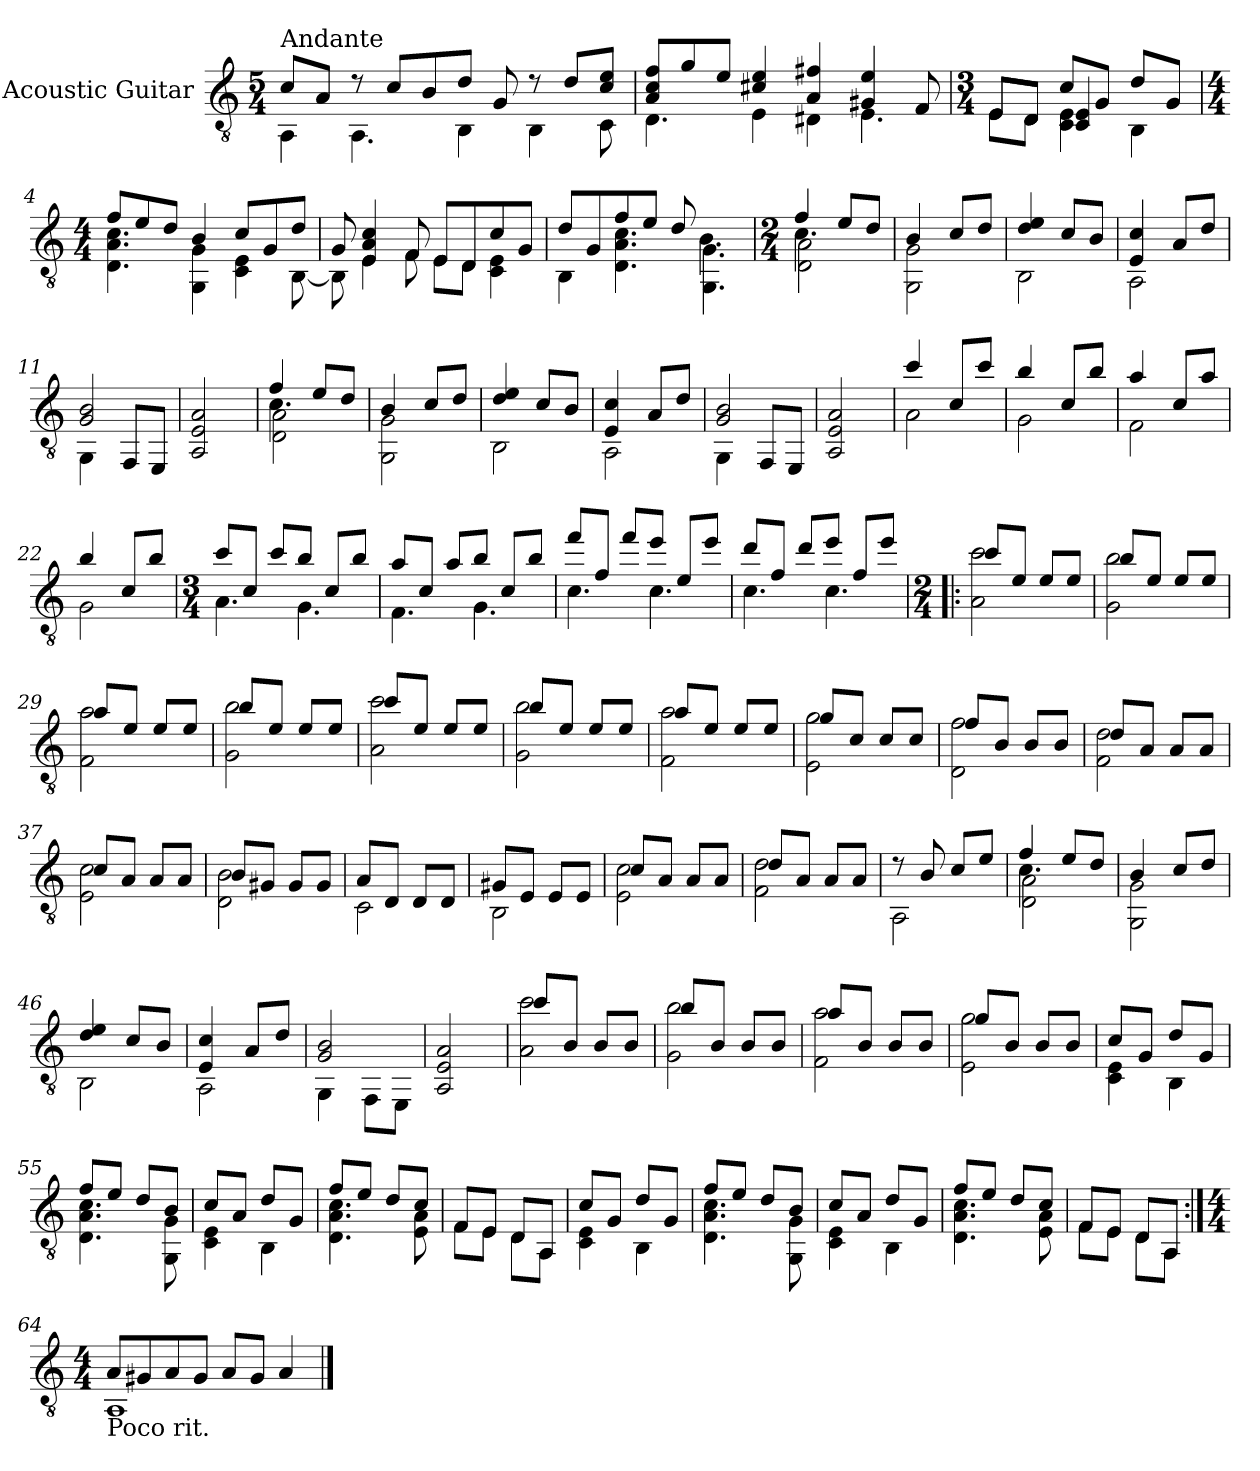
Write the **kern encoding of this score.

**kern
*part1
*staff1
*I"Acoustic Guitar
*I'Ac Gtr
*clefGv2
*k[]
*C:
*M5/4
=1
*^
!LO:TX:a:t=Andante	!
8c/L	4AA\
8A/J	.
8r	4.AA\
8c/L	.
8B/	.
8d/J	4BB\
8G/	.
8r	4BB\
8d/L	.
8c/ 8e/J	8C\
=2	=2
8A/ 8c/ 8f/L	4.D\
8g/	.
8e/J	.
4c#X/ 4e/	4E\
4A/ 4f#X/	4D#X\
4G#X/ 4e/	4.E\
8F/	.
*v	*v
=3
*M3/4
*^
*	*^
8E/L	8E\L	8E/L
8D/J	8D\J	8D/J
8c/L	4C\ 4E\	4C/ 4E/
8G/J	.	.
8d/L	4ryy	4BB\
8G/J	.	.
*v	*v	*v
=4
*M4/4
*^
8f/L	4.D\ 4.A\ 4.c\
8e/	.
8d/J	.
4B/	4GG\ 4G\
8c/L	4C\ 4E\
8G/	.
8d/J	[8BB\
!!LO:LB:g=z	!!
=5	=5
8G/	8BB\]
4E/ 4A/ 4c/	4E\
8F/	8F\
8E/L	8E\L
8D/	8D\J
8c/	4C\ 4E\
8G/J	.
!!LO:LB:g=z	!!
=6	=6
8d/L	4BB\
8G/	.
8f/	4.D\ 4.A\ 4.c\
8e/J	.
8d/	.
4.B\	4.GG\ 4.G\
*v	*v
=7
*M2/4
*^
*	*^
4f/	4.c\	2D\ 2A\
8e/L	.	.
8d/J	8ryy	.
*	*v	*v
=8	=8
4B/	2GG\ 2G\
8c/L	.
8d/J	.
=9	=9
4d/ 4e/	2BB\
8c/L	.
8B/J	.
=10	=10
4E/ 4c/	2AA\
8A/L	.
8d/J	.
=11	=11
2G/ 2B/	4GG\
.	8FF/L
.	8EE/J
*v	*v
=12
2AA/ 2E/ 2A/
=13
*^
*	*^
4f/	4.c\	2D\ 2A\
8e/L	.	.
8d/J	8ryy	.
*	*v	*v
=14	=14
4B/	2GG\ 2G\
8c/L	.
8d/J	.
=15	=15
4d/ 4e/	2BB\
8c/L	.
8B/J	.
!!LO:LB:g=z	!!
=16	=16
4E/ 4c/	2AA\
8A/L	.
8d/J	.
=17	=17
2G/ 2B/	4GG\
.	8FF/L
.	8EE/J
*v	*v
!!LO:LB:g=z
=18
2AA/ 2E/ 2A/
=19
*^
4cc/	2A\
8c/L	.
8cc/J	.
=20	=20
4b/	2G\
8c/L	.
8b/J	.
=21	=21
4a/	2F\
8c/L	.
8a/J	.
=22	=22
4b/	2G\
8c/L	.
8b/J	.
=23	=23
*M3/4	*
8cc/L	4.A\
8c/J	.
8cc/L	.
8b/J	4.G\
8c/L	.
8b/J	.
=24	=24
8a/L	4.F\
8c/J	.
8a/L	.
8b/J	4.G\
8c/L	.
8b/J	.
=25	=25
8ff/L	4.c\
8f/J	.
8ff/L	.
8ee/J	4.c\
8e/L	.
8ee/J	.
!!LO:LB:g=z	!!
=26	=26
8dd/L	4.c\
8f/J	.
8dd/L	.
8ee/J	4.c\
8f/L	.
8ee/J	.
!!LO:LB:g=z	!!
=27!|:	=27!|:
*M2/4	*
8cc/L	2A\ 2cc\
8e/J	.
8e/L	.
8e/J	.
=28	=28
8b/L	2G\ 2b\
8e/J	.
8e/L	.
8e/J	.
=29	=29
8a/L	2F\ 2a\
8e/J	.
8e/L	.
8e/J	.
=30	=30
8b/L	2G\ 2b\
8e/J	.
8e/L	.
8e/J	.
=31	=31
8cc/L	2A\ 2cc\
8e/J	.
8e/L	.
8e/J	.
=32	=32
8b/L	2G\ 2b\
8e/J	.
8e/L	.
8e/J	.
=33	=33
8a/L	2F\ 2a\
8e/J	.
8e/L	.
8e/J	.
=34	=34
8g/L	2E\ 2g\
8c/J	.
8c/L	.
8c/J	.
=35	=35
8f/L	2D\ 2f\
8B/J	.
8B/L	.
8B/J	.
!!LO:LB:g=z	!!
=36	=36
8d/L	2F\ 2d\
8A/J	.
8A/L	.
8A/J	.
!!LO:LB:g=z	!!
=37	=37
8c/L	2E\ 2c\
8A/J	.
8A/L	.
8A/J	.
=38	=38
8B/L	2D\ 2B\
8G#X/J	.
8G#/L	.
8G#/J	.
=39	=39
8A/L	2C\
8D/J	.
8D/L	.
8D/J	.
=40	=40
8G#X/L	2BB\
8E/J	.
8E/L	.
8E/J	.
=41	=41
8c/L	2E\ 2c\
8A/J	.
8A/L	.
8A/J	.
=42	=42
8d/L	2F\ 2d\
8A/J	.
8A/L	.
8A/J	.
=43	=43
8r	2AA\
8B/	.
8c/L	.
8e/J	.
=44	=44
*	*^
4f/	4.c\	2D\ 2A\
8e/L	.	.
8d/J	8ryy	.
*	*v	*v
=45	=45
4B/	2GG\ 2G\
8c/L	.
8d/J	.
!!LO:PB:g=z	!!
=46	=46
4d/ 4e/	2BB\
8c/L	.
8B/J	.
=47	=47
4E/ 4c/	2AA\
8A/L	.
8d/J	.
!!LO:LB:g=z	!!
=48	=48
2G/ 2B/	4GG\
.	8FF\L
.	8EE\J
*v	*v
=49
2AA/ 2E/ 2A/
=50
*^
8cc/L	2A\ 2cc\
8B/J	.
8B/L	.
8B/J	.
=51	=51
8b/L	2G\ 2b\
8B/J	.
8B/L	.
8B/J	.
=52	=52
8a/L	2F\ 2a\
8B/J	.
8B/L	.
8B/J	.
=53	=53
8g/L	2E\ 2g\
8B/J	.
8B/L	.
8B/J	.
=54	=54
8c/L	4C\ 4E\
8G/J	.
8d/L	4BB\
8G/J	.
=55	=55
8f/L	4.D\ 4.A\ 4.c\
8e/J	.
8d/L	.
8B/J	8GG\ 8G\
=56	=56
8c/L	4C\ 4E\
8A/J	.
8d/L	4BB\
8G/J	.
=57	=57
8f/L	4.D\ 4.A\ 4.c\
8e/J	.
8d/L	.
8c/J	8E\ 8A\
!!LO:LB:g=z	!!
=58	=58
8F/L	8F\L
8E/J	8E\J
8D/L	8D\L
8AA/J	8AA\J
!!LO:LB:g=z	!!
=59	=59
8c/L	4C\ 4E\
8G/J	.
8d/L	4BB\
8G/J	.
=60	=60
8f/L	4.D\ 4.A\ 4.c\
8e/J	.
8d/L	.
8B/J	8GG\ 8G\
=61	=61
8c/L	4C\ 4E\
8A/J	.
8d/L	4BB\
8G/J	.
=62	=62
8f/L	4.D\ 4.A\ 4.c\
8e/J	.
8d/L	.
8c/J	8E\ 8A\
=63	=63
8F/L	8F\L
8E/J	8E\J
8D/L	8D\L
8AA/J	8AA\J
=64:|!	=64:|!
*M4/4	*
!LO:TX:b:t=Poco rit.	!
8A/L	1AA
8G#X/	.
8A/	.
8G#/J	.
8A/L	.
8G#/J	.
4A/	.
*v	*v
==
*-
